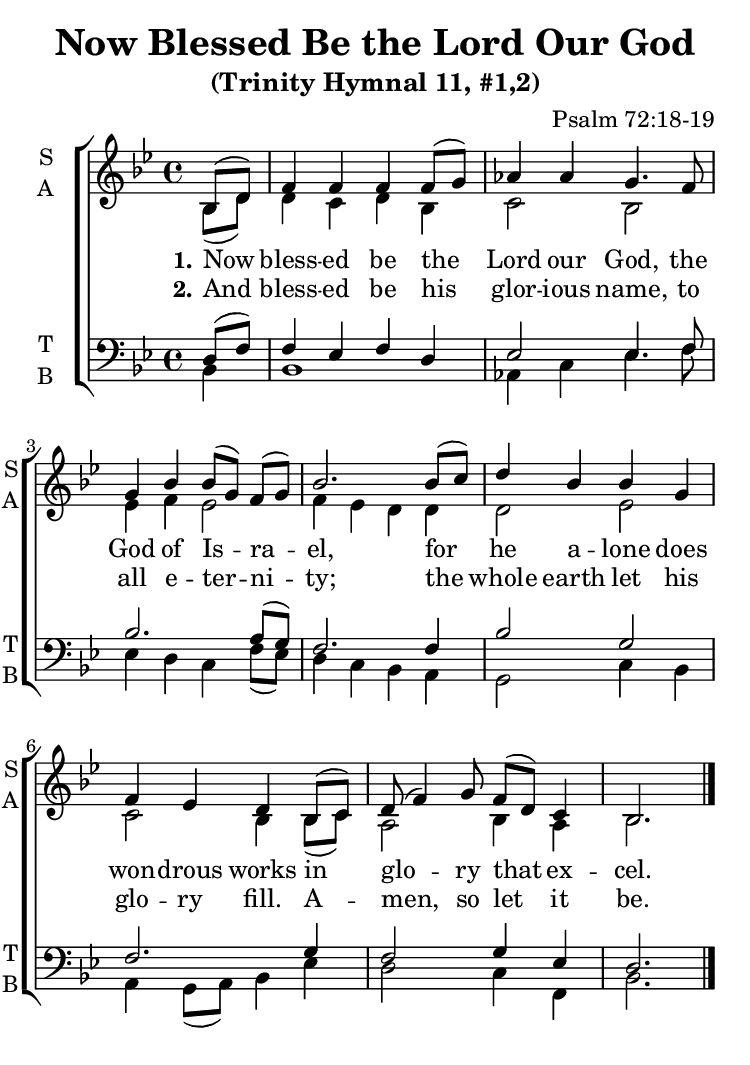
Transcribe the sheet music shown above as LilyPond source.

\version "2.20.0"

\header {
  title = "Now Blessed Be the Lord Our God"
  subtitle = "(Trinity Hymnal 11, #1,2)"
  composer = "Psalm 72:18-19"
}        

% Hymnal pages are: 6"    x 9"
% Half-letter is:   5.5" x  8.5"
% But shrink a little bit more than that
#(set! paper-alist (cons '("half-letter" . (cons (* 5 in) (* 8 in))) paper-alist))
\paper {
  #(set-paper-size "half-letter")
}

global = {
  \key bes \major
  \time 4/4
}

%\layout {
%   #(layout-set-staff-size 12)
%} 


SopranoInstrumentName = "S"
SopranoMusic = \relative c' {
  \key bes \major
  \partial 4 bes8[(d)] f4 f f f8[(g)] aes4 aes g4. 
  f8 g4 bes bes8[(g)] f8[(g)] bes2.
  bes8[(c)] d4 bes bes g f ees d
  bes8[(c)] d(f4) g8 f[(d)] c4 bes2. \bar "|."
}

VerseOne = \lyricmode { \set stanza = "1."
  Now | bless -- ed be the Lord our God,
  the God of Is -- ra -- el,
  for he a -- lone does won -- drous works
  in glo -- ry that ex -- cel.
}

VerseTwo = \lyricmode { \set stanza = "2."
  And bless -- ed be his glor -- ious name,
  to all e -- ter -- ni -- ty;
  the whole earth let his glo -- ry fill.
  A -- men, so let it be.
}

AltoInstrumentName = "A"
AltoMusic =  \relative c'{
  \key bes \major
 \partial 4 bes8[(d)] | d4 c d bes c2 bes2 
 ees4 f ees2 f4 ees d
 d d2 ees c bes4
 bes8[(c)] a2 bes4 a bes2. 
}

TenorInstrumentName = "T"
TenorMusic = \relative c {
  \key bes \major
  \partial 4 d8[(f)] f4 ees f d ees2 ees4. 
  f8 bes2. a8[(g)] f2.
  f4 bes2 g2 f2.
  g4 f2 g4 ees d2. \bar "|."
}

BassInstrumentName = "B"
BassMusic = \relative c {
  \key bes \major
  \partial 4 bes4 bes1 aes4 c ees4. 
  f8 ees4 d c f8[(ees)] d4 c bes
  a g2 c4 bes a g8[(a)] bes4
  ees d2 c4 f, bes2.
}

TwoVoicesPerStaff = ##t  % instead of staff for each voice
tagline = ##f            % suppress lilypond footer

\include "satb.ly"

